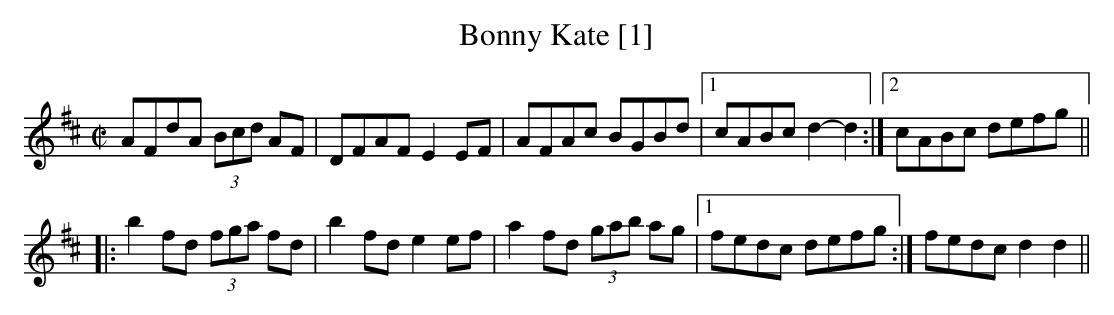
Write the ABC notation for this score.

X:1
T:Bonny Kate [1]
M:C|
L:1/8
K:D
AFdA (3Bcd AF|DFAF E2 EF|AFAc BGBd|1cABc d2-d2:|2 cABc defg||
|:b2 fd (3fga fd|b2 fd e2 ef|a2 fd (3gab ag|1 fedc defg:|fedc d2d2||
